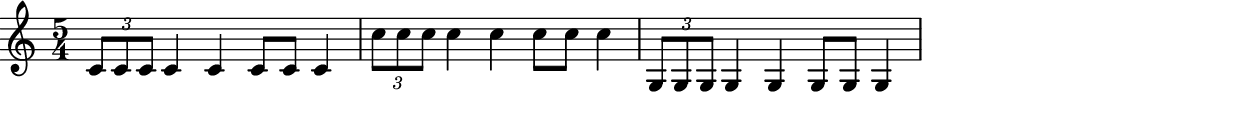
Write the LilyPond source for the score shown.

%% Generated by lilypond-book
%% Options: [exampleindent=10.16\mm,indent=0\mm,line-width=160\mm,paper-height=845.047\pt,paper-width=597.508\pt,papersize='(cons (* 597.508 pt) (* 845.047 pt))]
\include "lilypond-book-preamble.ly"


% ****************************************************************
% Start cut-&-pastable-section
% ****************************************************************

#(ly:set-option 'eps-box-padding 3.000000)



\paper {
  #(set-paper-size '(cons (* 597.508 pt) (* 845.047 pt)))
  indent = 0\mm
  line-width = 160\mm
  % offset the left padding, also add 1mm as lilypond creates cropped
  % images with a little space on the right
  line-width = #(- line-width (* mm  3.000000) (* mm 1))
}

\layout {
  
}




% ****************************************************************
% ly snippet:
% ****************************************************************
\sourcefilename "snippets/creating-a-sequence-of-notes-on-various-pitches.ly"
\sourcefileline 0
%% DO NOT EDIT this file manually; it was automatically
%% generated from the LilyPond Snippet Repository
%% (http://lsr.di.unimi.it).
%%
%% Make any changes in the LSR itself, or in
%% `Documentation/snippets/new/`, then run
%% `scripts/auxiliar/makelsr.pl`.
%%
%% This file is in the public domain.

\version "2.24.0"

\header {
%% Translation of GIT committish: f11513f36c131dab18338d6a3a729e24a927150d
  texidocja = "
同じ音符列が異なる音高で複数出現する音楽では、次の音楽関数が@c
便利です。これは音符を引数として取り、その音高のみが使用されます。@c
この例では Holst の The Planets の一曲、Mars に使用されるリズムを作り出して@c
います。
"
  doctitleja = "異なるピッチの音符列を作成する"

%% Translation of GIT committish: 41a008e75e2fe29536406cdf0d71c32a4606f2b8
  texidocfr = "
Lorsque la musique comporte à de nombreuses reprises une même séquence
sur des hauteurs différentes, la fonction musicale ci-dessous peut
s'avérer fort utile. Elle considère une note dont seule la hauteur est
utilisée.

Cet exemple reproduit le rythme utilisé tout au long de « Mars », l'une
des pièces de l'œuvre de Gustav Holst « Les planètes ».
"

  doctitlefr = "Création d'une séquence de notes de même hauteur"

%% Translation of GIT committish: b35da384a3367d8ee49a28f697c0ae8fb88b2e1e
  texidoces = "
En una música que tenga muchas apariciones de la misma secuencia
de notas a distintas alturas, podría ser de utilidad la siguiente
función musical.  Admite una nota, de la que solo se utiliza su
altura.  Las funciones de apoyo en Scheme se han tomado prestadas
del documento de \"Consejos y trucos\"de la versión 2.10 del
manual.

Este ejemplo crea las duraciones rítmicas que se usan a todo lo
largo de @emph{Marte}, de @emph{Los Planetas} de Gustav Holst.
"
  doctitlees = "Crear una secuencia de notas a distintas alturas"

%% Translation of GIT committish: e115f1949f9f63d5faee3369fbf2094c54966f9f
  texidocca = "
En una música que tingui moltes aparicions de la mateixa seqüència
de notes a diferents altures, podria ser d'utilitat la següent
funció musical.  Admet una nota, de la qual sols s'utilitza la
seva alçada.  Les funcions de suport a l'Scheme s'han agafat
prestades del document de \"Consells i ajustament\" de la versió
2.10 del manual.  Aquest exemple crea les duracions rítmiques que
s'usen a tot el llarg de «Mart», de «Els Planetes» de Gustav Holst.

"
  doctitleca = "Crear una seqüència de notes a diferents alçades"

  lsrtags = "pitches, real-music, really-cool, scheme-language"

  texidoc = "
In music that contains many occurrences of the same sequence of notes
at different pitches, the following music function may prove
useful.  It takes a note, of which only the pitch is used.

This example creates the rhythm used throughout @emph{Mars}, from
Gustav Holst's @emph{The Planets}.
"

  doctitle = "Creating a sequence of notes on various pitches"
} % begin verbatim


rhythm =
#(define-music-function (p) (ly:pitch?)
   "Make the rhythm in Mars (the Planets) at the given pitch"
  #{ \tuplet 3/2 { $p 8 8 8 } 4 4 8 8 4 #})

\new Staff {
  \time 5/4
  \rhythm c'
  \rhythm c''
  \rhythm g
}



% ****************************************************************
% end ly snippet
% ****************************************************************
